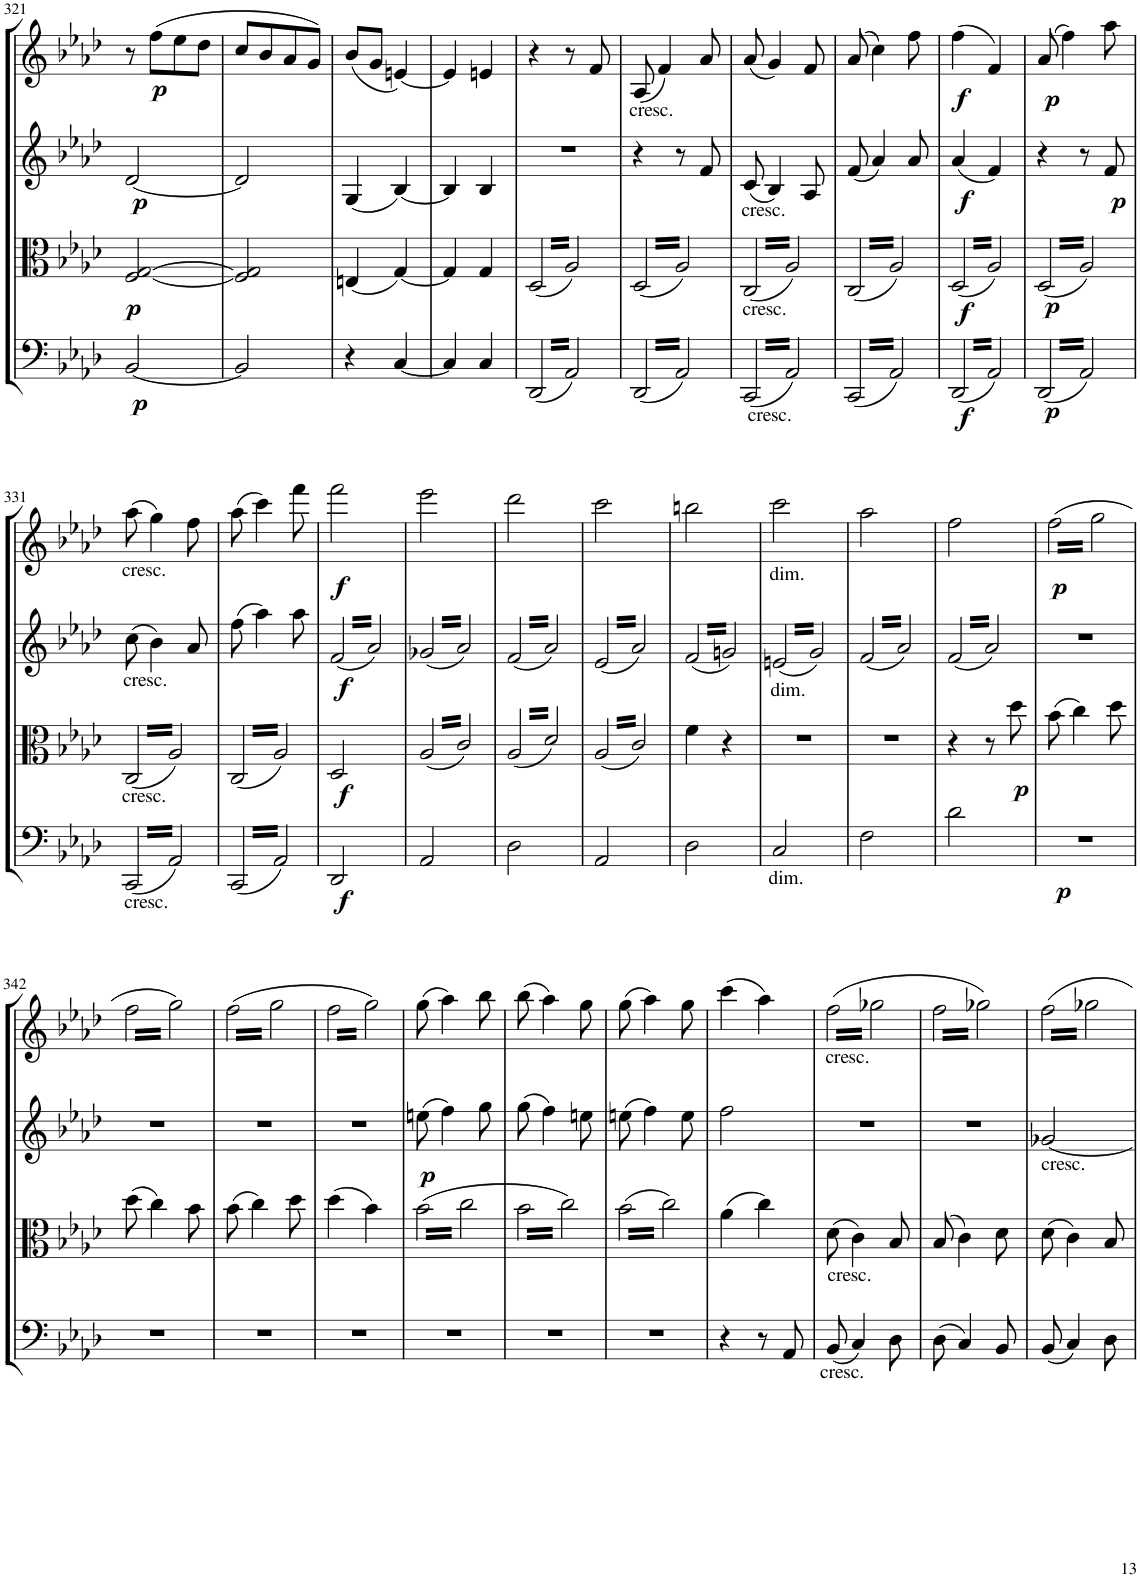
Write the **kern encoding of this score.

**kern	**dynam	**kern	**dynam	**kern	**dynam	**kern	**dynam
*part4	*part4	*part3	*part3	*part2	*part2	*part1	*part1
*staff4	*staff4	*staff3	*staff3	*staff2	*staff2	*staff1	*staff1
*I"Violoncello	*	*I"Viola	*	*I"Violino II	*	*I"Violino I	*
*I'Vc	*	*I'Vla	*	*I'Vln	*	*I'Vln	*
!!LO:PB:g=z
*clefF4	*	*clefC3	*	*clefG2	*	*clefG2	*
*k[b-e-a-d-]	*	*k[b-e-a-d-]	*	*k[b-e-a-d-]	*	*k[b-e-a-d-]	*
*M2/4	*	*M2/4	*	*M2/4	*	*M2/4	*
=321	=321	=321	=321	=321	=321	=321	=321
!	!LO:DY:b	!	!LO:DY:b	!	!LO:DY:b	!	!
[2BB-/	p	[2F/ [2G/	p	[2d-/	p	8r	.
!	!	!	!	!	!	!	!LO:DY:b
.	.	.	.	.	.	(8ff\L	p
.	.	.	.	.	.	8ee-\	.
.	.	.	.	.	.	8dd-\J	.
=322	=322	=322	=322	=322	=322	=322	=322
2BB-/]	.	2F/] 2G/]	.	2d-/]	.	8cc/L	.
.	.	.	.	.	.	8b-/	.
.	.	.	.	.	.	8a-/	.
.	.	.	.	.	.	8g/J)	.
=323	=323	=323	=323	=323	=323	=323	=323
4r	.	(4En/	.	(4G/	.	(8b-/L	.
.	.	.	.	.	.	8g/J	.
[4C/	.	[4G/)	.	[4B-/)	.	[4en/)	.
=324	=324	=324	=324	=324	=324	=324	=324
4C/]	.	4G/]	.	4B-/]	.	4e/]	.
4C/	.	4G/	.	4B-/	.	4en/	.
=325	=325	=325	=325	=325	=325	=325	=325
*tremolo	*	*	*	*	*	*	*
*	*	*tremolo	*	*	*	*	*
(32DD-/LLL	.	(32D-/LLL	.	2r	.	4r	.
32AA-/)	.	32A-/)	.	.	.	.	.
32DD-/	.	32D-/	.	.	.	.	.
32AA-/)	.	32A-/)	.	.	.	.	.
32DD-/	.	32D-/	.	.	.	.	.
32AA-/)	.	32A-/)	.	.	.	.	.
32DD-/	.	32D-/	.	.	.	.	.
32AA-/)	.	32A-/)	.	.	.	.	.
32DD-/	.	32D-/	.	.	.	8r	.
32AA-/)	.	32A-/)	.	.	.	.	.
32DD-/	.	32D-/	.	.	.	.	.
32AA-/)	.	32A-/)	.	.	.	.	.
32DD-/	.	32D-/	.	.	.	8f/	.
32AA-/)	.	32A-/)	.	.	.	.	.
32DD-/	.	32D-/	.	.	.	.	.
32AA-/)JJJ	.	32A-/)JJJ	.	.	.	.	.
=326	=326	=326	=326	=326	=326	=326	=326
!	!	!	!	!	!	!LO:TX:b:t=cresc.	!
(32DD-/LLL	.	(32D-/LLL	.	4r	.	(8A-/	.
32AA-/)	.	32A-/)	.	.	.	.	.
32DD-/	.	32D-/	.	.	.	.	.
32AA-/)	.	32A-/)	.	.	.	.	.
32DD-/	.	32D-/	.	.	.	4f/)	.
32AA-/)	.	32A-/)	.	.	.	.	.
32DD-/	.	32D-/	.	.	.	.	.
32AA-/)	.	32A-/)	.	.	.	.	.
32DD-/	.	32D-/	.	8r	.	.	.
32AA-/)	.	32A-/)	.	.	.	.	.
32DD-/	.	32D-/	.	.	.	.	.
32AA-/)	.	32A-/)	.	.	.	.	.
32DD-/	.	32D-/	.	8f/	.	8a-/	.
32AA-/)	.	32A-/)	.	.	.	.	.
32DD-/	.	32D-/	.	.	.	.	.
32AA-/)JJJ	.	32A-/)JJJ	.	.	.	.	.
=327	=327	=327	=327	=327	=327	=327	=327
!	!	!	!	!LO:TX:b:t=cresc.	!	!	!
!	!	!LO:TX:b:t=cresc.	!	!	!	!	!
!LO:TX:b:t=cresc.	!	!	!	!	!	!	!
(32CC/LLL	.	(32C/LLL	.	(8c/	.	(8a-/	.
32AA-/)	.	32A-/)	.	.	.	.	.
32CC/	.	32C/	.	.	.	.	.
32AA-/)	.	32A-/)	.	.	.	.	.
32CC/	.	32C/	.	4B-/)	.	4g/)	.
32AA-/)	.	32A-/)	.	.	.	.	.
32CC/	.	32C/	.	.	.	.	.
32AA-/)	.	32A-/)	.	.	.	.	.
32CC/	.	32C/	.	.	.	.	.
32AA-/)	.	32A-/)	.	.	.	.	.
32CC/	.	32C/	.	.	.	.	.
32AA-/)	.	32A-/)	.	.	.	.	.
32CC/	.	32C/	.	8A-/	.	8f/	.
32AA-/)	.	32A-/)	.	.	.	.	.
32CC/	.	32C/	.	.	.	.	.
32AA-/)JJJ	.	32A-/)JJJ	.	.	.	.	.
=328	=328	=328	=328	=328	=328	=328	=328
(32CC/LLL	.	(32C/LLL	.	(8f/	.	(8a-/	.
32AA-/)	.	32A-/)	.	.	.	.	.
32CC/	.	32C/	.	.	.	.	.
32AA-/)	.	32A-/)	.	.	.	.	.
32CC/	.	32C/	.	4a-/)	.	4cc\)	.
32AA-/)	.	32A-/)	.	.	.	.	.
32CC/	.	32C/	.	.	.	.	.
32AA-/)	.	32A-/)	.	.	.	.	.
32CC/	.	32C/	.	.	.	.	.
32AA-/)	.	32A-/)	.	.	.	.	.
32CC/	.	32C/	.	.	.	.	.
32AA-/)	.	32A-/)	.	.	.	.	.
32CC/	.	32C/	.	8a-/	.	8ff\	.
32AA-/)	.	32A-/)	.	.	.	.	.
32CC/	.	32C/	.	.	.	.	.
32AA-/)JJJ	.	32A-/)JJJ	.	.	.	.	.
=329	=329	=329	=329	=329	=329	=329	=329
!	!LO:DY:b	!	!LO:DY:b	!	!LO:DY:b	!	!LO:DY:b
(32DD-/LLL	f	(32D-/LLL	f	(4a-/	f	(4ff\	f
32AA-/)	.	32A-/)	.	.	.	.	.
32DD-/	.	32D-/	.	.	.	.	.
32AA-/)	.	32A-/)	.	.	.	.	.
32DD-/	.	32D-/	.	.	.	.	.
32AA-/)	.	32A-/)	.	.	.	.	.
32DD-/	.	32D-/	.	.	.	.	.
32AA-/)	.	32A-/)	.	.	.	.	.
32DD-/	.	32D-/	.	4f/)	.	4f/)	.
32AA-/)	.	32A-/)	.	.	.	.	.
32DD-/	.	32D-/	.	.	.	.	.
32AA-/)	.	32A-/)	.	.	.	.	.
32DD-/	.	32D-/	.	.	.	.	.
32AA-/)	.	32A-/)	.	.	.	.	.
32DD-/	.	32D-/	.	.	.	.	.
32AA-/)JJJ	.	32A-/)JJJ	.	.	.	.	.
=330	=330	=330	=330	=330	=330	=330	=330
!	!LO:DY:b	!	!LO:DY:b	!	!	!	!LO:DY:b
(32DD-/LLL	p	(32D-/LLL	p	4r	.	(8a-/	p
32AA-/)	.	32A-/)	.	.	.	.	.
32DD-/	.	32D-/	.	.	.	.	.
32AA-/)	.	32A-/)	.	.	.	.	.
32DD-/	.	32D-/	.	.	.	4ff\)	.
32AA-/)	.	32A-/)	.	.	.	.	.
32DD-/	.	32D-/	.	.	.	.	.
32AA-/)	.	32A-/)	.	.	.	.	.
32DD-/	.	32D-/	.	8r	.	.	.
32AA-/)	.	32A-/)	.	.	.	.	.
32DD-/	.	32D-/	.	.	.	.	.
32AA-/)	.	32A-/)	.	.	.	.	.
!	!	!	!	!	!LO:DY:b	!	!
32DD-/	.	32D-/	.	8f/	p	8aa-\	.
32AA-/)	.	32A-/)	.	.	.	.	.
32DD-/	.	32D-/	.	.	.	.	.
32AA-/)JJJ	.	32A-/)JJJ	.	.	.	.	.
!!LO:LB:g=z
=331	=331	=331	=331	=331	=331	=331	=331
!	!	!	!	!	!	!LO:TX:b:t=cresc.	!
!	!	!	!	!LO:TX:b:t=cresc.	!	!	!
!	!	!LO:TX:b:t=cresc.	!	!	!	!	!
!LO:TX:b:t=cresc.	!	!	!	!	!	!	!
(32CC/LLL	.	(32C/LLL	.	(8cc\	.	(8aa-\	.
32AA-/)	.	32A-/)	.	.	.	.	.
32CC/	.	32C/	.	.	.	.	.
32AA-/)	.	32A-/)	.	.	.	.	.
32CC/	.	32C/	.	4b-\)	.	4gg\)	.
32AA-/)	.	32A-/)	.	.	.	.	.
32CC/	.	32C/	.	.	.	.	.
32AA-/)	.	32A-/)	.	.	.	.	.
32CC/	.	32C/	.	.	.	.	.
32AA-/)	.	32A-/)	.	.	.	.	.
32CC/	.	32C/	.	.	.	.	.
32AA-/)	.	32A-/)	.	.	.	.	.
32CC/	.	32C/	.	8a-/	.	8ff\	.
32AA-/)	.	32A-/)	.	.	.	.	.
32CC/	.	32C/	.	.	.	.	.
32AA-/)JJJ	.	32A-/)JJJ	.	.	.	.	.
=332	=332	=332	=332	=332	=332	=332	=332
(32CC/LLL	.	(32C/LLL	.	(8ff\	.	(8aa-\	.
32AA-/)	.	32A-/)	.	.	.	.	.
32CC/	.	32C/	.	.	.	.	.
32AA-/)	.	32A-/)	.	.	.	.	.
32CC/	.	32C/	.	4aa-\)	.	4ccc\)	.
32AA-/)	.	32A-/)	.	.	.	.	.
32CC/	.	32C/	.	.	.	.	.
32AA-/)	.	32A-/)	.	.	.	.	.
32CC/	.	32C/	.	.	.	.	.
32AA-/)	.	32A-/)	.	.	.	.	.
32CC/	.	32C/	.	.	.	.	.
32AA-/)	.	32A-/)	.	.	.	.	.
32CC/	.	32C/	.	8aa-\	.	8fff\	.
32AA-/)	.	32A-/)	.	.	.	.	.
32CC/	.	32C/	.	.	.	.	.
32AA-/)JJJ	.	32A-/)JJJ	.	.	.	.	.
*	*	*Xtremolo	*	*	*	*	*
*Xtremolo	*	*	*	*	*	*	*
=333	=333	=333	=333	=333	=333	=333	=333
!	!LO:DY:b	!	!LO:DY:b	!	!LO:DY:b	!	!LO:DY:b
*	*	*	*	*tremolo	*	*	*
2DD-/	f	2D-/	f	(32f/LLL	f	2fff\	f
.	.	.	.	32a-/)	.	.	.
.	.	.	.	32f/	.	.	.
.	.	.	.	32a-/)	.	.	.
.	.	.	.	32f/	.	.	.
.	.	.	.	32a-/)	.	.	.
.	.	.	.	32f/	.	.	.
.	.	.	.	32a-/)	.	.	.
.	.	.	.	32f/	.	.	.
.	.	.	.	32a-/)	.	.	.
.	.	.	.	32f/	.	.	.
.	.	.	.	32a-/)	.	.	.
.	.	.	.	32f/	.	.	.
.	.	.	.	32a-/)	.	.	.
.	.	.	.	32f/	.	.	.
.	.	.	.	32a-/)JJJ	.	.	.
=334	=334	=334	=334	=334	=334	=334	=334
*	*	*tremolo	*	*	*	*	*
2AA-/	.	(32A-/LLL	.	(32g-X/LLL	.	2eee-\	.
.	.	32c/)	.	32a-/)	.	.	.
.	.	32A-/	.	32g-X/	.	.	.
.	.	32c/)	.	32a-/)	.	.	.
.	.	32A-/	.	32g-X/	.	.	.
.	.	32c/)	.	32a-/)	.	.	.
.	.	32A-/	.	32g-X/	.	.	.
.	.	32c/)	.	32a-/)	.	.	.
.	.	32A-/	.	32g-X/	.	.	.
.	.	32c/)	.	32a-/)	.	.	.
.	.	32A-/	.	32g-X/	.	.	.
.	.	32c/)	.	32a-/)	.	.	.
.	.	32A-/	.	32g-X/	.	.	.
.	.	32c/)	.	32a-/)	.	.	.
.	.	32A-/	.	32g-X/	.	.	.
.	.	32c/)JJJ	.	32a-/)JJJ	.	.	.
=335	=335	=335	=335	=335	=335	=335	=335
2D-\	.	(32A-/LLL	.	(32f/LLL	.	2ddd-\	.
.	.	32d-/)	.	32a-/)	.	.	.
.	.	32A-/	.	32f/	.	.	.
.	.	32d-/)	.	32a-/)	.	.	.
.	.	32A-/	.	32f/	.	.	.
.	.	32d-/)	.	32a-/)	.	.	.
.	.	32A-/	.	32f/	.	.	.
.	.	32d-/)	.	32a-/)	.	.	.
.	.	32A-/	.	32f/	.	.	.
.	.	32d-/)	.	32a-/)	.	.	.
.	.	32A-/	.	32f/	.	.	.
.	.	32d-/)	.	32a-/)	.	.	.
.	.	32A-/	.	32f/	.	.	.
.	.	32d-/)	.	32a-/)	.	.	.
.	.	32A-/	.	32f/	.	.	.
.	.	32d-/)JJJ	.	32a-/)JJJ	.	.	.
=336	=336	=336	=336	=336	=336	=336	=336
2AA-/	.	(32A-/LLL	.	(32e-/LLL	.	2ccc\	.
.	.	32c/)	.	32a-/)	.	.	.
.	.	32A-/	.	32e-/	.	.	.
.	.	32c/)	.	32a-/)	.	.	.
.	.	32A-/	.	32e-/	.	.	.
.	.	32c/)	.	32a-/)	.	.	.
.	.	32A-/	.	32e-/	.	.	.
.	.	32c/)	.	32a-/)	.	.	.
.	.	32A-/	.	32e-/	.	.	.
.	.	32c/)	.	32a-/)	.	.	.
.	.	32A-/	.	32e-/	.	.	.
.	.	32c/)	.	32a-/)	.	.	.
.	.	32A-/	.	32e-/	.	.	.
.	.	32c/)	.	32a-/)	.	.	.
.	.	32A-/	.	32e-/	.	.	.
.	.	32c/)JJJ	.	32a-/)JJJ	.	.	.
*	*	*Xtremolo	*	*	*	*	*
=337	=337	=337	=337	=337	=337	=337	=337
2D-\	.	4f\	.	(32f/LLL	.	2bbn\	.
.	.	.	.	32gn/)	.	.	.
.	.	.	.	32f/	.	.	.
.	.	.	.	32gn/)	.	.	.
.	.	.	.	32f/	.	.	.
.	.	.	.	32gn/)	.	.	.
.	.	.	.	32f/	.	.	.
.	.	.	.	32gn/)	.	.	.
.	.	4r	.	32f/	.	.	.
.	.	.	.	32gn/)	.	.	.
.	.	.	.	32f/	.	.	.
.	.	.	.	32gn/)	.	.	.
.	.	.	.	32f/	.	.	.
.	.	.	.	32gn/)	.	.	.
.	.	.	.	32f/	.	.	.
.	.	.	.	32gn/)JJJ	.	.	.
=338	=338	=338	=338	=338	=338	=338	=338
!	!	!	!	!	!	!LO:TX:b:t=dim.	!
!	!	!	!	!LO:TX:b:t=dim.	!	!	!
!LO:TX:b:t=dim.	!	!	!	!	!	!	!
2C/	.	2r	.	(32en/LLL	.	2ccc\	.
.	.	.	.	32g/)	.	.	.
.	.	.	.	32en/	.	.	.
.	.	.	.	32g/)	.	.	.
.	.	.	.	32en/	.	.	.
.	.	.	.	32g/)	.	.	.
.	.	.	.	32en/	.	.	.
.	.	.	.	32g/)	.	.	.
.	.	.	.	32en/	.	.	.
.	.	.	.	32g/)	.	.	.
.	.	.	.	32en/	.	.	.
.	.	.	.	32g/)	.	.	.
.	.	.	.	32en/	.	.	.
.	.	.	.	32g/)	.	.	.
.	.	.	.	32en/	.	.	.
.	.	.	.	32g/)JJJ	.	.	.
=339	=339	=339	=339	=339	=339	=339	=339
2F\	.	2r	.	(32f/LLL	.	2aa-\	.
.	.	.	.	32a-/)	.	.	.
.	.	.	.	32f/	.	.	.
.	.	.	.	32a-/)	.	.	.
.	.	.	.	32f/	.	.	.
.	.	.	.	32a-/)	.	.	.
.	.	.	.	32f/	.	.	.
.	.	.	.	32a-/)	.	.	.
.	.	.	.	32f/	.	.	.
.	.	.	.	32a-/)	.	.	.
.	.	.	.	32f/	.	.	.
.	.	.	.	32a-/)	.	.	.
.	.	.	.	32f/	.	.	.
.	.	.	.	32a-/)	.	.	.
.	.	.	.	32f/	.	.	.
.	.	.	.	32a-/)JJJ	.	.	.
=340	=340	=340	=340	=340	=340	=340	=340
2d-\	.	4r	.	(32f/LLL	.	2ff\	.
.	.	.	.	32a-/)	.	.	.
.	.	.	.	32f/	.	.	.
.	.	.	.	32a-/)	.	.	.
.	.	.	.	32f/	.	.	.
.	.	.	.	32a-/)	.	.	.
.	.	.	.	32f/	.	.	.
.	.	.	.	32a-/)	.	.	.
.	.	8r	.	32f/	.	.	.
.	.	.	.	32a-/)	.	.	.
.	.	.	.	32f/	.	.	.
.	.	.	.	32a-/)	.	.	.
!	!	!	!LO:DY:b	!	!	!	!
.	.	8dd-\	p	32f/	.	.	.
.	.	.	.	32a-/)	.	.	.
.	.	.	.	32f/	.	.	.
.	.	.	.	32a-/)JJJ	.	.	.
*	*	*	*	*Xtremolo	*	*	*
=341	=341	=341	=341	=341	=341	=341	=341
!	!LO:DY:b	!	!	!	!	!	!LO:DY:b
*	*	*	*	*	*	*tremolo	*
2r	p	(8b-\	.	2r	.	(32ff\LLL	p
.	.	.	.	.	.	32gg\	.
.	.	.	.	.	.	32ff\	.
.	.	.	.	.	.	32gg\	.
.	.	4cc\)	.	.	.	32ff\	.
.	.	.	.	.	.	32gg\	.
.	.	.	.	.	.	32ff\	.
.	.	.	.	.	.	32gg\	.
.	.	.	.	.	.	32ff\	.
.	.	.	.	.	.	32gg\	.
.	.	.	.	.	.	32ff\	.
.	.	.	.	.	.	32gg\	.
.	.	8dd-\	.	.	.	32ff\	.
.	.	.	.	.	.	32gg\	.
.	.	.	.	.	.	32ff\	.
.	.	.	.	.	.	32gg\JJJ	.
!!LO:LB:g=z
=342	=342	=342	=342	=342	=342	=342	=342
2r	.	(8dd-\	.	2r	.	32ff\LLL	.
.	.	.	.	.	.	32gg\)	.
.	.	.	.	.	.	32ff\	.
.	.	.	.	.	.	32gg\)	.
.	.	4cc\)	.	.	.	32ff\	.
.	.	.	.	.	.	32gg\)	.
.	.	.	.	.	.	32ff\	.
.	.	.	.	.	.	32gg\)	.
.	.	.	.	.	.	32ff\	.
.	.	.	.	.	.	32gg\)	.
.	.	.	.	.	.	32ff\	.
.	.	.	.	.	.	32gg\)	.
.	.	8b-\	.	.	.	32ff\	.
.	.	.	.	.	.	32gg\)	.
.	.	.	.	.	.	32ff\	.
.	.	.	.	.	.	32gg\)JJJ	.
=343	=343	=343	=343	=343	=343	=343	=343
2r	.	(8b-\	.	2r	.	(32ff\LLL	.
.	.	.	.	.	.	32gg\	.
.	.	.	.	.	.	32ff\	.
.	.	.	.	.	.	32gg\	.
.	.	4cc\)	.	.	.	32ff\	.
.	.	.	.	.	.	32gg\	.
.	.	.	.	.	.	32ff\	.
.	.	.	.	.	.	32gg\	.
.	.	.	.	.	.	32ff\	.
.	.	.	.	.	.	32gg\	.
.	.	.	.	.	.	32ff\	.
.	.	.	.	.	.	32gg\	.
.	.	8dd-\	.	.	.	32ff\	.
.	.	.	.	.	.	32gg\	.
.	.	.	.	.	.	32ff\	.
.	.	.	.	.	.	32gg\JJJ	.
=344	=344	=344	=344	=344	=344	=344	=344
2r	.	(4dd-\	.	2r	.	32ff\LLL	.
.	.	.	.	.	.	32gg\)	.
.	.	.	.	.	.	32ff\	.
.	.	.	.	.	.	32gg\)	.
.	.	.	.	.	.	32ff\	.
.	.	.	.	.	.	32gg\)	.
.	.	.	.	.	.	32ff\	.
.	.	.	.	.	.	32gg\)	.
.	.	4b-\)	.	.	.	32ff\	.
.	.	.	.	.	.	32gg\)	.
.	.	.	.	.	.	32ff\	.
.	.	.	.	.	.	32gg\)	.
.	.	.	.	.	.	32ff\	.
.	.	.	.	.	.	32gg\)	.
.	.	.	.	.	.	32ff\	.
.	.	.	.	.	.	32gg\)JJJ	.
*	*	*	*	*	*	*Xtremolo	*
=345	=345	=345	=345	=345	=345	=345	=345
!	!	!	!	!	!LO:DY:b	!	!
*	*	*tremolo	*	*	*	*	*
2r	.	(32b-\LLL	.	(8een\	p	(8gg\	.
.	.	32cc\	.	.	.	.	.
.	.	32b-\	.	.	.	.	.
.	.	32cc\	.	.	.	.	.
.	.	32b-\	.	4ff\)	.	4aa-\)	.
.	.	32cc\	.	.	.	.	.
.	.	32b-\	.	.	.	.	.
.	.	32cc\	.	.	.	.	.
.	.	32b-\	.	.	.	.	.
.	.	32cc\	.	.	.	.	.
.	.	32b-\	.	.	.	.	.
.	.	32cc\	.	.	.	.	.
.	.	32b-\	.	8gg\	.	8bb-\	.
.	.	32cc\	.	.	.	.	.
.	.	32b-\	.	.	.	.	.
.	.	32cc\JJJ	.	.	.	.	.
=346	=346	=346	=346	=346	=346	=346	=346
2r	.	32b-\LLL	.	(8gg\	.	(8bb-\	.
.	.	32cc\)	.	.	.	.	.
.	.	32b-\	.	.	.	.	.
.	.	32cc\)	.	.	.	.	.
.	.	32b-\	.	4ff\)	.	4aa-\)	.
.	.	32cc\)	.	.	.	.	.
.	.	32b-\	.	.	.	.	.
.	.	32cc\)	.	.	.	.	.
.	.	32b-\	.	.	.	.	.
.	.	32cc\)	.	.	.	.	.
.	.	32b-\	.	.	.	.	.
.	.	32cc\)	.	.	.	.	.
.	.	32b-\	.	8een\	.	8gg\	.
.	.	32cc\)	.	.	.	.	.
.	.	32b-\	.	.	.	.	.
.	.	32cc\)JJJ	.	.	.	.	.
=347	=347	=347	=347	=347	=347	=347	=347
2r	.	(32b-\LLL	.	(8een\	.	(8gg\	.
.	.	32cc\)	.	.	.	.	.
.	.	32b-\	.	.	.	.	.
.	.	32cc\)	.	.	.	.	.
.	.	32b-\	.	4ff\)	.	4aa-\)	.
.	.	32cc\)	.	.	.	.	.
.	.	32b-\	.	.	.	.	.
.	.	32cc\)	.	.	.	.	.
.	.	32b-\	.	.	.	.	.
.	.	32cc\)	.	.	.	.	.
.	.	32b-\	.	.	.	.	.
.	.	32cc\)	.	.	.	.	.
.	.	32b-\	.	8ee\	.	8gg\	.
.	.	32cc\)	.	.	.	.	.
.	.	32b-\	.	.	.	.	.
.	.	32cc\)JJJ	.	.	.	.	.
*	*	*Xtremolo	*	*	*	*	*
=348	=348	=348	=348	=348	=348	=348	=348
4r	.	(4a-\	.	2ff\	.	(4ccc\	.
.	.	.	.	.	.	.	.
.	.	.	.	.	.	.	.
.	.	.	.	.	.	.	.
.	.	.	.	.	.	.	.
.	.	.	.	.	.	.	.
.	.	.	.	.	.	.	.
.	.	.	.	.	.	.	.
8r	.	4cc\)	.	.	.	4aa-\)	.
8AA-/	.	.	.	.	.	.	.
=349	=349	=349	=349	=349	=349	=349	=349
!	!	!	!	!	!	!LO:TX:b:t=cresc.	!
!	!	!LO:TX:b:t=cresc.	!	!	!	!	!
!LO:TX:b:t=cresc.	!	!	!	!	!	!	!
*	*	*	*	*	*	*tremolo	*
(8BB-/	.	(8d-\	.	2r	.	(32ff\LLL	.
.	.	.	.	.	.	32gg-X\	.
.	.	.	.	.	.	32ff\	.
.	.	.	.	.	.	32gg-X\	.
4C/)	.	4c\)	.	.	.	32ff\	.
.	.	.	.	.	.	32gg-X\	.
.	.	.	.	.	.	32ff\	.
.	.	.	.	.	.	32gg-X\	.
.	.	.	.	.	.	32ff\	.
.	.	.	.	.	.	32gg-X\	.
.	.	.	.	.	.	32ff\	.
.	.	.	.	.	.	32gg-X\	.
8D-\	.	8B-/	.	.	.	32ff\	.
.	.	.	.	.	.	32gg-X\	.
.	.	.	.	.	.	32ff\	.
.	.	.	.	.	.	32gg-X\JJJ	.
=350	=350	=350	=350	=350	=350	=350	=350
(8D-\	.	(8B-/	.	2r	.	32ff\LLL	.
.	.	.	.	.	.	32gg-X\)	.
.	.	.	.	.	.	32ff\	.
.	.	.	.	.	.	32gg-X\)	.
4C/)	.	4c\)	.	.	.	32ff\	.
.	.	.	.	.	.	32gg-X\)	.
.	.	.	.	.	.	32ff\	.
.	.	.	.	.	.	32gg-X\)	.
.	.	.	.	.	.	32ff\	.
.	.	.	.	.	.	32gg-X\)	.
.	.	.	.	.	.	32ff\	.
.	.	.	.	.	.	32gg-X\)	.
8BB-/	.	8d-\	.	.	.	32ff\	.
.	.	.	.	.	.	32gg-X\)	.
.	.	.	.	.	.	32ff\	.
.	.	.	.	.	.	32gg-X\)JJJ	.
=351	=351	=351	=351	=351	=351	=351	=351
!	!	!	!	!LO:TX:b:t=cresc.	!	!	!
(8BB-/	.	(8d-\	.	[2g-X/	.	32ff\LLL	.
.	.	.	.	.	.	32gg-X\	.
.	.	.	.	.	.	32ff\	.
.	.	.	.	.	.	32gg-X\	.
4C/)	.	4c\)	.	.	.	32ff\	.
.	.	.	.	.	.	32gg-X\	.
.	.	.	.	.	.	32ff\	.
.	.	.	.	.	.	32gg-X\	.
.	.	.	.	.	.	32ff\	.
.	.	.	.	.	.	32gg-X\	.
.	.	.	.	.	.	32ff\	.
.	.	.	.	.	.	32gg-X\	.
8D-\	.	8B-/	.	.	.	32ff\	.
.	.	.	.	.	.	32gg-X\	.
.	.	.	.	.	.	32ff\	.
.	.	.	.	.	.	32gg-X\JJJ	.
*	*	*	*	*	*	*Xtremolo	*
.	.	.	.	.	.	.	.
.	.	.	.	.	.	.	.
.	.	.	.	.	.	.	.
.	.	.	.	.	.	.	.
.	.	.	.	.	.	.	.
.	.	.	.	.	.	.	.
.	.	.	.	.	.	.	.
.	.	.	.	.	.	.	.
=	=	=	=	=	=	=	=
*-	*-	*-	*-	*-	*-	*-	*-
